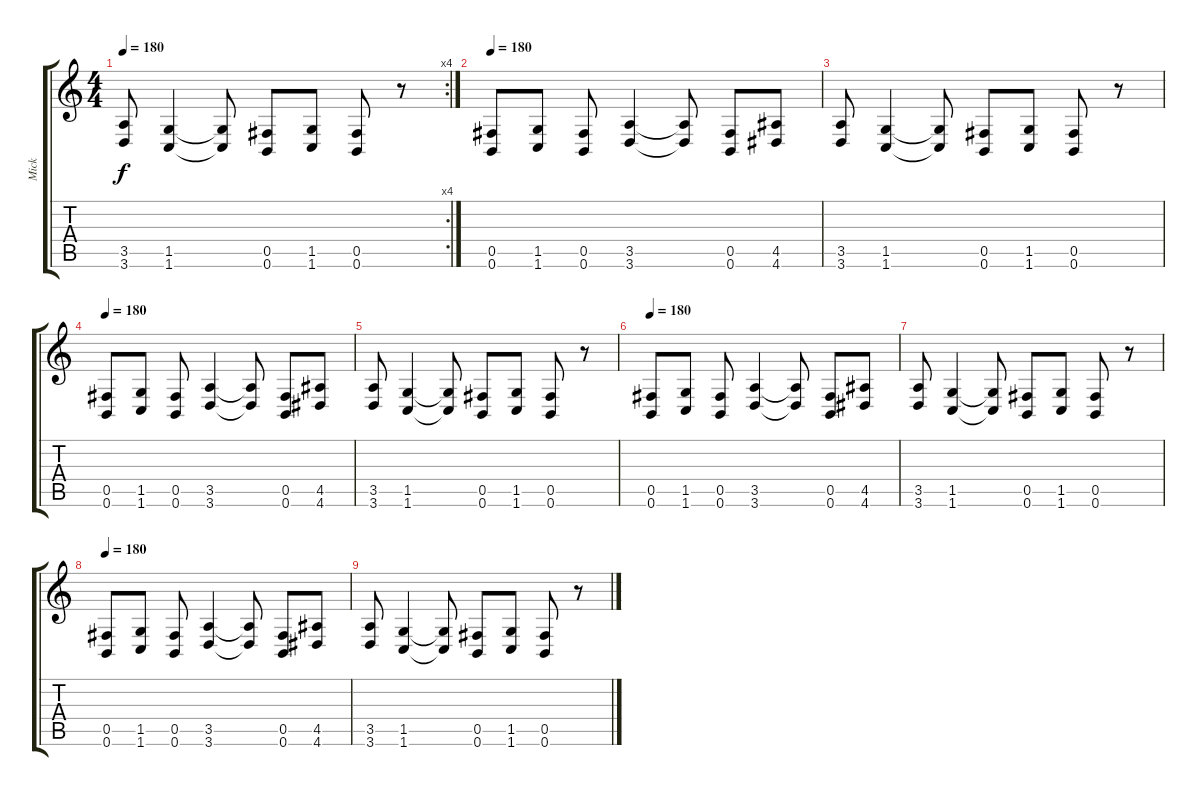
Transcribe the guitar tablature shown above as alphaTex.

\track ("Mick" "Mick") {instrument distortionguitar}
\staff {score tabs}
\tuning (Db4 Ab3 E3 B2 Gb2 B1) {hide}
\rc 4
\ts (4 4)
\tempo 180
\clef g2
\ks c
(3.5 3.6).8{dy f} (1.5 1.6).4 (1.5{t} 1.6{t}).8 (0.5 0.6).8 (1.5 1.6).8 (0.5 0.6).8 r.8 |
\tempo 180
(0.5 0.6).8 (1.5 1.6).8 (0.5 0.6).8 (3.5 3.6).4 (3.5{t} 3.6{t}).8 (0.5 0.6).8 (4.5 4.6).8 |
(3.5 3.6).8 (1.5 1.6).4 (1.5{t} 1.6{t}).8 (0.5 0.6).8 (1.5 1.6).8 (0.5 0.6).8 r.8 |
\tempo 180
(0.5 0.6).8 (1.5 1.6).8 (0.5 0.6).8 (3.5 3.6).4 (3.5{t} 3.6{t}).8 (0.5 0.6).8 (4.5 4.6).8 |
(3.5 3.6).8 (1.5 1.6).4 (1.5{t} 1.6{t}).8 (0.5 0.6).8 (1.5 1.6).8 (0.5 0.6).8 r.8 |
\tempo 180
(0.5 0.6).8 (1.5 1.6).8 (0.5 0.6).8 (3.5 3.6).4 (3.5{t} 3.6{t}).8 (0.5 0.6).8 (4.5 4.6).8 |
(3.5 3.6).8 (1.5 1.6).4 (1.5{t} 1.6{t}).8 (0.5 0.6).8 (1.5 1.6).8 (0.5 0.6).8 r.8 |
\tempo 180
(0.5 0.6).8 (1.5 1.6).8 (0.5 0.6).8 (3.5 3.6).4 (3.5{t} 3.6{t}).8 (0.5 0.6).8 (4.5 4.6).8 |
(3.5 3.6).8 (1.5 1.6).4 (1.5{t} 1.6{t}).8 (0.5 0.6).8 (1.5 1.6).8 (0.5 0.6).8 r.8
